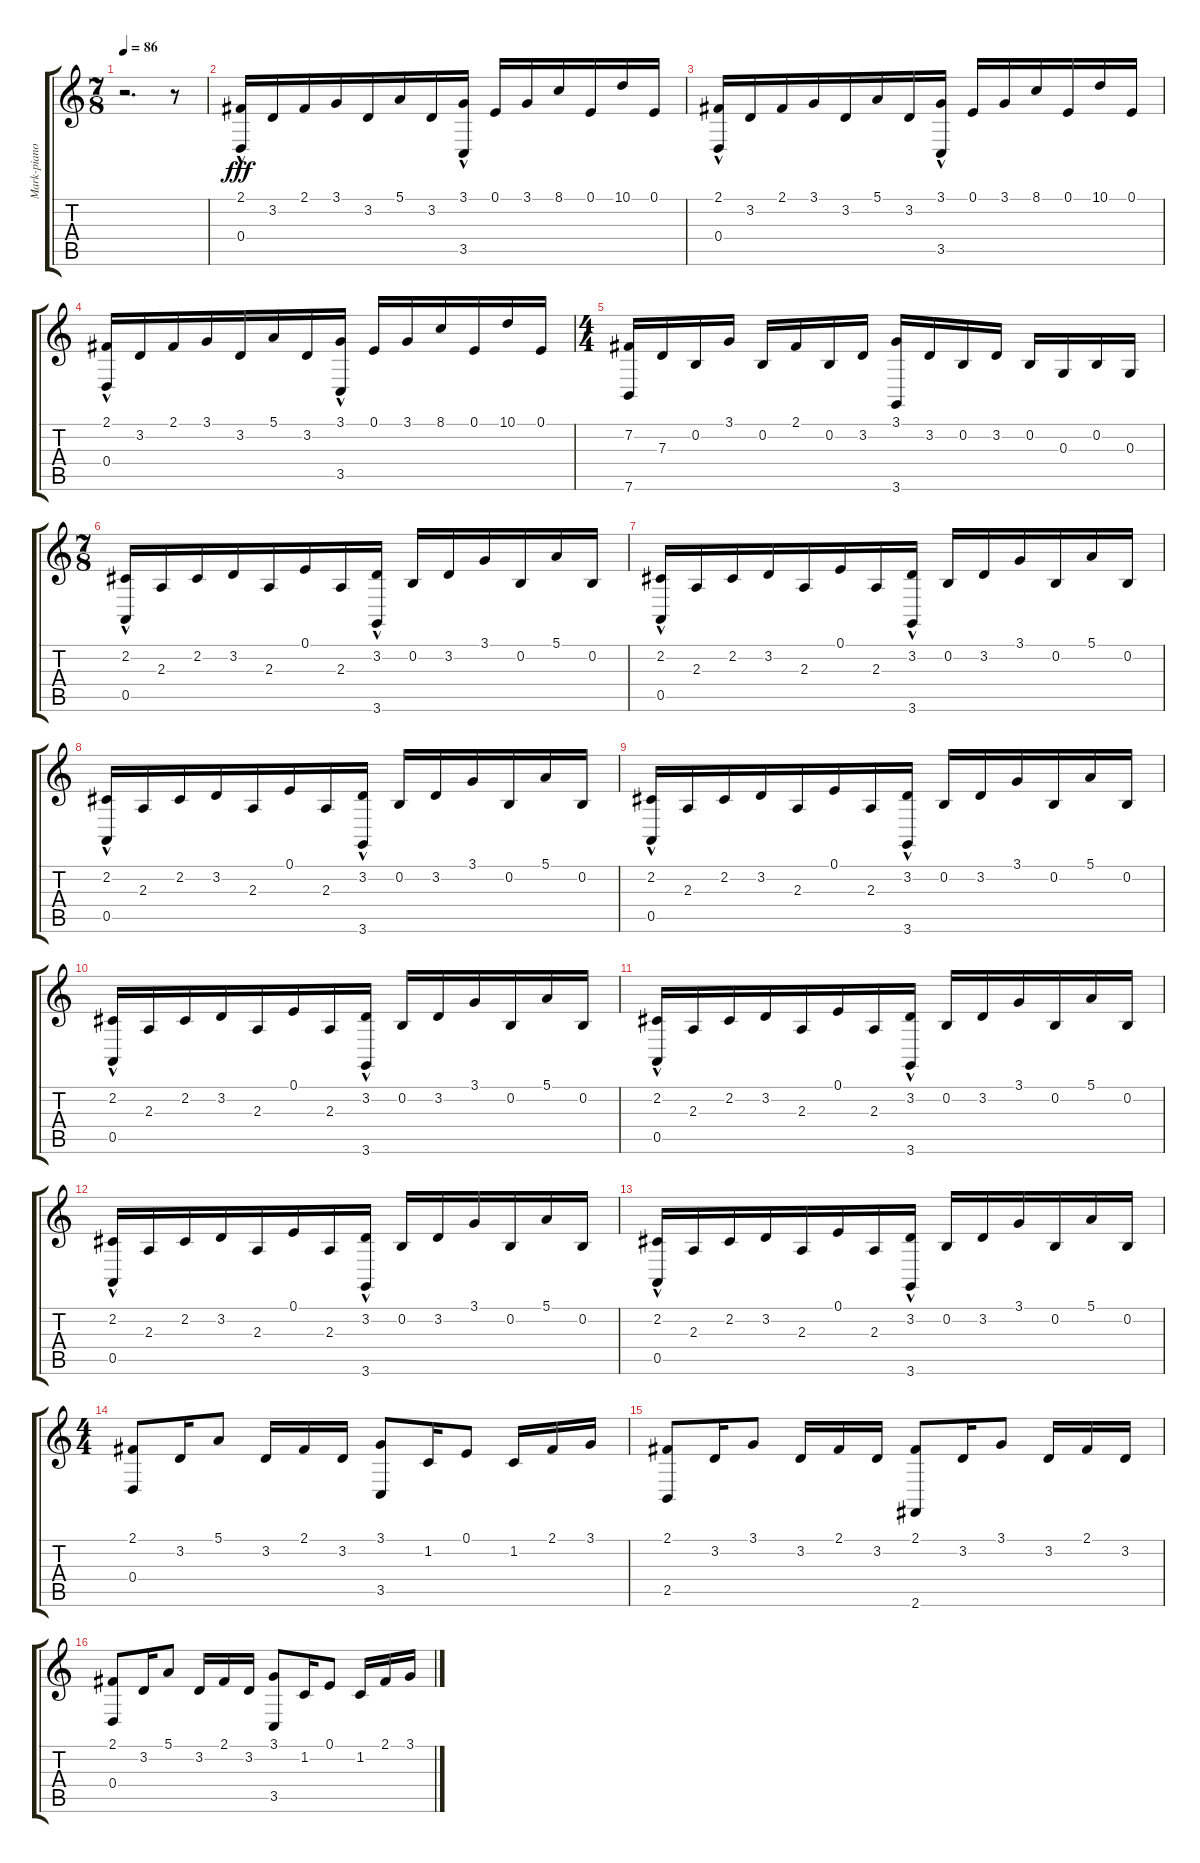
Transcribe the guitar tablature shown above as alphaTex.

\track ("Mark-piano" "Mark-piano") {instrument honkytonkpiano}
\staff {score tabs}
\tuning (E4 B3 G3 D3 A2 E2) {hide}
\ts (7 8)
\tempo 86
\clef g2
\ks c
r.2{d dy fff instrument honkytonkpiano} r.8 |
(2.1 0.4{hac}).16{volume 12 instrument honkytonkpiano} 3.2.16 2.1.16 3.1.16 3.2.16 5.1.16 3.2.16 (3.1 3.5{hac}).16 0.1.16 3.1.16 8.1.16 0.1.16 10.1.16 0.1.16 |
(2.1 0.4{hac}).16 3.2.16 2.1.16 3.1.16 3.2.16 5.1.16 3.2.16 (3.1 3.5{hac}).16 0.1.16 3.1.16 8.1.16 0.1.16 10.1.16 0.1.16 |
(2.1 0.4{hac}).16 3.2.16 2.1.16 3.1.16 3.2.16 5.1.16 3.2.16 (3.1 3.5{hac}).16 0.1.16 3.1.16 8.1.16 0.1.16 10.1.16 0.1.16 |
\ts (4 4)
(7.2 7.6).16 7.3.16 0.2.16 3.1.16 0.2.16 2.1.16 0.2.16 3.2.16 (3.1 3.6).16 3.2.16 0.2.16 3.2.16 0.2.16 0.3.16 0.2.16 0.3.16 |
\ts (7 8)
(2.2 0.5{hac}).16 2.3.16 2.2.16 3.2.16 2.3.16 0.1.16 2.3.16 (3.2 3.6{hac}).16 0.2.16 3.2.16 3.1.16 0.2.16 5.1.16 0.2.16 |
(2.2 0.5{hac}).16 2.3.16 2.2.16 3.2.16 2.3.16 0.1.16 2.3.16 (3.2 3.6{hac}).16 0.2.16 3.2.16 3.1.16 0.2.16 5.1.16 0.2.16 |
(2.2 0.5{hac}).16 2.3.16 2.2.16 3.2.16 2.3.16 0.1.16 2.3.16 (3.2 3.6{hac}).16 0.2.16 3.2.16 3.1.16 0.2.16 5.1.16 0.2.16 |
(2.2 0.5{hac}).16 2.3.16 2.2.16 3.2.16 2.3.16 0.1.16 2.3.16 (3.2 3.6{hac}).16 0.2.16 3.2.16 3.1.16 0.2.16 5.1.16 0.2.16 |
(2.2 0.5{hac}).16 2.3.16 2.2.16 3.2.16 2.3.16 0.1.16 2.3.16 (3.2 3.6{hac}).16 0.2.16 3.2.16 3.1.16 0.2.16 5.1.16 0.2.16 |
(2.2 0.5{hac}).16 2.3.16 2.2.16 3.2.16 2.3.16 0.1.16 2.3.16 (3.2 3.6{hac}).16 0.2.16 3.2.16 3.1.16 0.2.16 5.1.16 0.2.16 |
(2.2 0.5{hac}).16 2.3.16 2.2.16 3.2.16 2.3.16 0.1.16 2.3.16 (3.2 3.6{hac}).16 0.2.16 3.2.16 3.1.16 0.2.16 5.1.16 0.2.16 |
(2.2 0.5{hac}).16 2.3.16 2.2.16 3.2.16 2.3.16 0.1.16 2.3.16 (3.2 3.6{hac}).16 0.2.16 3.2.16 3.1.16 0.2.16 5.1.16 0.2.16 |
\ts (4 4)
(2.1 0.4).8 3.2.16 5.1.8 3.2.16 2.1.16 3.2.16 (3.1 3.5).8 1.2.16 0.1.8 1.2.16 2.1.16 3.1.16 |
(2.1 2.5).8 3.2.16 3.1.8 3.2.16 2.1.16 3.2.16 (2.1 2.6).8 3.2.16 3.1.8 3.2.16 2.1.16 3.2.16 |
(2.1 0.4).8 3.2.16 5.1.8 3.2.16 2.1.16 3.2.16 (3.1 3.5).8 1.2.16 0.1.8 1.2.16 2.1.16 3.1.16
